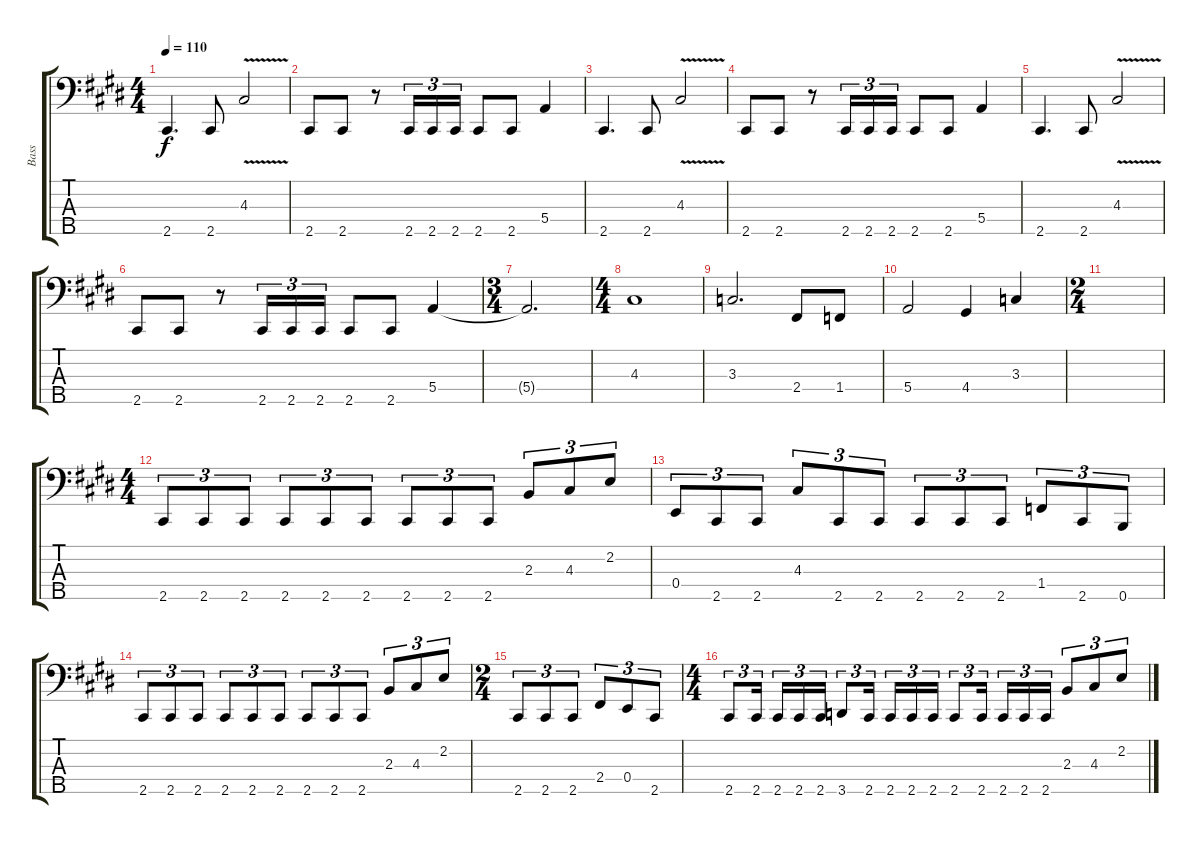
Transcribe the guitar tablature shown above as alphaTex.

\track ("Bass" "Bass") {instrument electricbassfinger}
\staff {score tabs}
\tuning (G2 D2 A1 E1 B0) {hide}
\ts (4 4)
\tempo 110
\clef f4
\ks e
2.5.4{d dy f} 2.5.8 4.3{v}.2 |
2.5.8 2.5.8 r.8 2.5.16{tu (3 2)} 2.5.16{tu (3 2)} 2.5.16{tu (3 2)} 2.5.8 2.5.8 5.4.4 |
2.5.4{d} 2.5.8 4.3{v}.2 |
2.5.8 2.5.8 r.8 2.5.16{tu (3 2)} 2.5.16{tu (3 2)} 2.5.16{tu (3 2)} 2.5.8 2.5.8 5.4.4 |
2.5.4{d} 2.5.8 4.3{v}.2 |
2.5.8 2.5.8 r.8 2.5.16{tu (3 2)} 2.5.16{tu (3 2)} 2.5.16{tu (3 2)} 2.5.8 2.5.8 5.4.4 |
\ts (3 4)
5.4{t}.2{d} |
\ts (4 4)
4.3.1 |
3.3.2{d} 2.4.8 1.4.8 |
5.4.2 4.4.4 3.3.4 |
\ts (2 4)
|
\ts (4 4)
2.5.8{tu (3 2)} 2.5.8{tu (3 2)} 2.5.8{tu (3 2)} 2.5.8{tu (3 2)} 2.5.8{tu (3 2)} 2.5.8{tu (3 2)} 2.5.8{tu (3 2)} 2.5.8{tu (3 2)} 2.5.8{tu (3 2)} 2.3.8{tu (3 2)} 4.3.8{tu (3 2)} 2.2.8{tu (3 2)} |
0.4.8{tu (3 2)} 2.5.8{tu (3 2)} 2.5.8{tu (3 2)} 4.3.8{tu (3 2)} 2.5.8{tu (3 2)} 2.5.8{tu (3 2)} 2.5.8{tu (3 2)} 2.5.8{tu (3 2)} 2.5.8{tu (3 2)} 1.4.8{tu (3 2)} 2.5.8{tu (3 2)} 0.5.8{tu (3 2)} |
2.5.8{tu (3 2)} 2.5.8{tu (3 2)} 2.5.8{tu (3 2)} 2.5.8{tu (3 2)} 2.5.8{tu (3 2)} 2.5.8{tu (3 2)} 2.5.8{tu (3 2)} 2.5.8{tu (3 2)} 2.5.8{tu (3 2)} 2.3.8{tu (3 2)} 4.3.8{tu (3 2)} 2.2.8{tu (3 2)} |
\ts (2 4)
2.5.8{tu (3 2)} 2.5.8{tu (3 2)} 2.5.8{tu (3 2)} 2.4.8{tu (3 2)} 0.4.8{tu (3 2)} 2.5.8{tu (3 2)} |
\ts (4 4)
2.5.8{tu (3 2)} 2.5.16{tu (3 2) beam splitsecondary} 2.5.16{tu (3 2)} 2.5.16{tu (3 2)} 2.5.16{tu (3 2)} 3.5.8{tu (3 2)} 2.5.16{tu (3 2) beam splitsecondary} 2.5.16{tu (3 2)} 2.5.16{tu (3 2)} 2.5.16{tu (3 2)} 2.5.8{tu (3 2)} 2.5.16{tu (3 2) beam splitsecondary} 2.5.16{tu (3 2)} 2.5.16{tu (3 2)} 2.5.16{tu (3 2)} 2.3.8{tu (3 2)} 4.3.8{tu (3 2)} 2.2.8{tu (3 2)}
